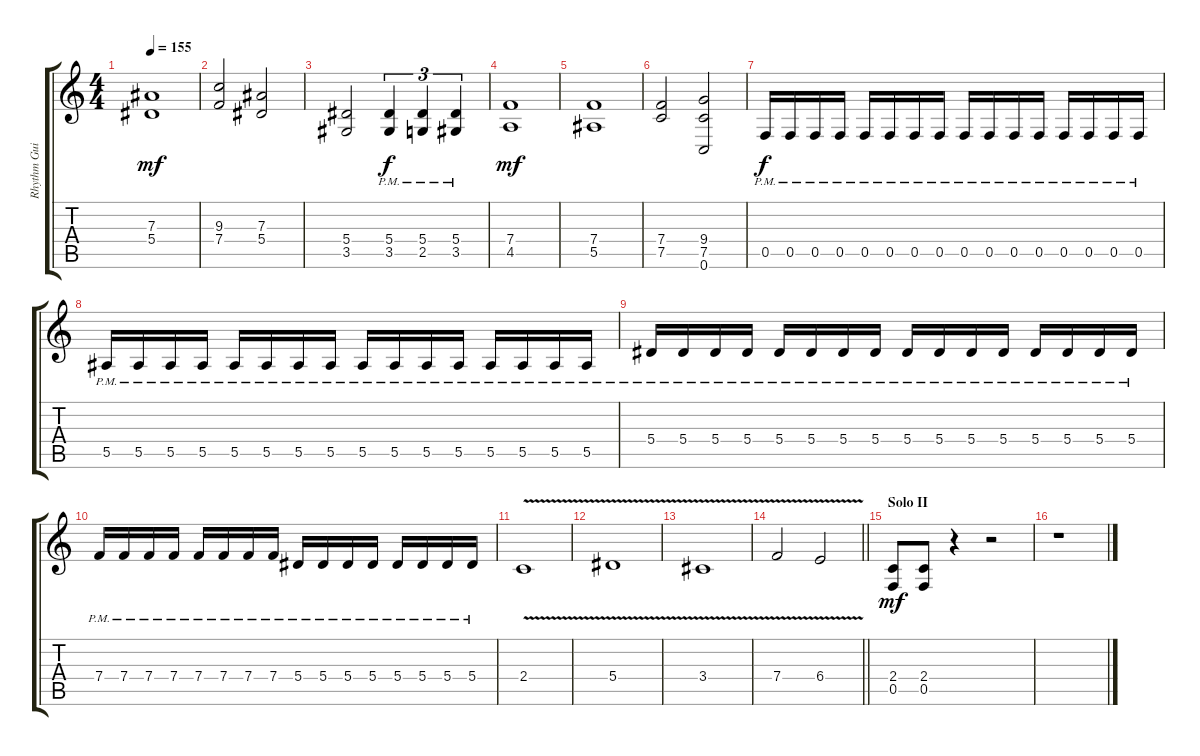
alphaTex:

\track ("Rhythm Guitar II" "Rhythm Gui") {instrument distortionguitar}
\staff {score tabs}
\tuning (C4 G3 Eb3 Bb2 F2 C2) {hide}
\ts (4 4)
\tempo 155
\clef g2
\ks c
(7.3 5.4).1{dy mf} |
(9.3 7.4).2 (7.3 5.4).2 |
(5.4 3.5).2 (5.4{pm} 3.5{pm}).4{tu (3 2) dy f} (5.4{pm} 2.5{pm}).4{tu (3 2)} (5.4{pm} 3.5{pm}).4{tu (3 2)} |
(7.4 4.5).1{dy mf} |
(7.4 5.5).1 |
(7.4 7.5).2 (9.4 7.5 0.6).2 |
0.5{pm}.16{dy f} 0.5{pm}.16 0.5{pm}.16 0.5{pm}.16 0.5{pm}.16 0.5{pm}.16 0.5{pm}.16 0.5{pm}.16 0.5{pm}.16 0.5{pm}.16 0.5{pm}.16 0.5{pm}.16 0.5{pm}.16 0.5{pm}.16 0.5{pm}.16 0.5{pm}.16 |
5.5{pm}.16 5.5{pm}.16 5.5{pm}.16 5.5{pm}.16 5.5{pm}.16 5.5{pm}.16 5.5{pm}.16 5.5{pm}.16 5.5{pm}.16 5.5{pm}.16 5.5{pm}.16 5.5{pm}.16 5.5{pm}.16 5.5{pm}.16 5.5{pm}.16 5.5{pm}.16 |
5.4{pm}.16 5.4{pm}.16 5.4{pm}.16 5.4{pm}.16 5.4{pm}.16 5.4{pm}.16 5.4{pm}.16 5.4{pm}.16 5.4{pm}.16 5.4{pm}.16 5.4{pm}.16 5.4{pm}.16 5.4{pm}.16 5.4{pm}.16 5.4{pm}.16 5.4{pm}.16 |
7.4{pm}.16 7.4{pm}.16 7.4{pm}.16 7.4{pm}.16 7.4{pm}.16 7.4{pm}.16 7.4{pm}.16 7.4{pm}.16 5.4{pm}.16 5.4{pm}.16 5.4{pm}.16 5.4{pm}.16 5.4{pm}.16 5.4{pm}.16 5.4{pm}.16 5.4{pm}.16 |
2.4{v}.1 |
5.4{v}.1 |
3.4{v}.1 |
\barLineRight lightlight
7.4{v}.2 6.4{v}.2 |
\section ("" "Solo II")
(2.4 0.5).8{dy mf} (2.4 0.5).8 r.4 r.2 |
r.1
